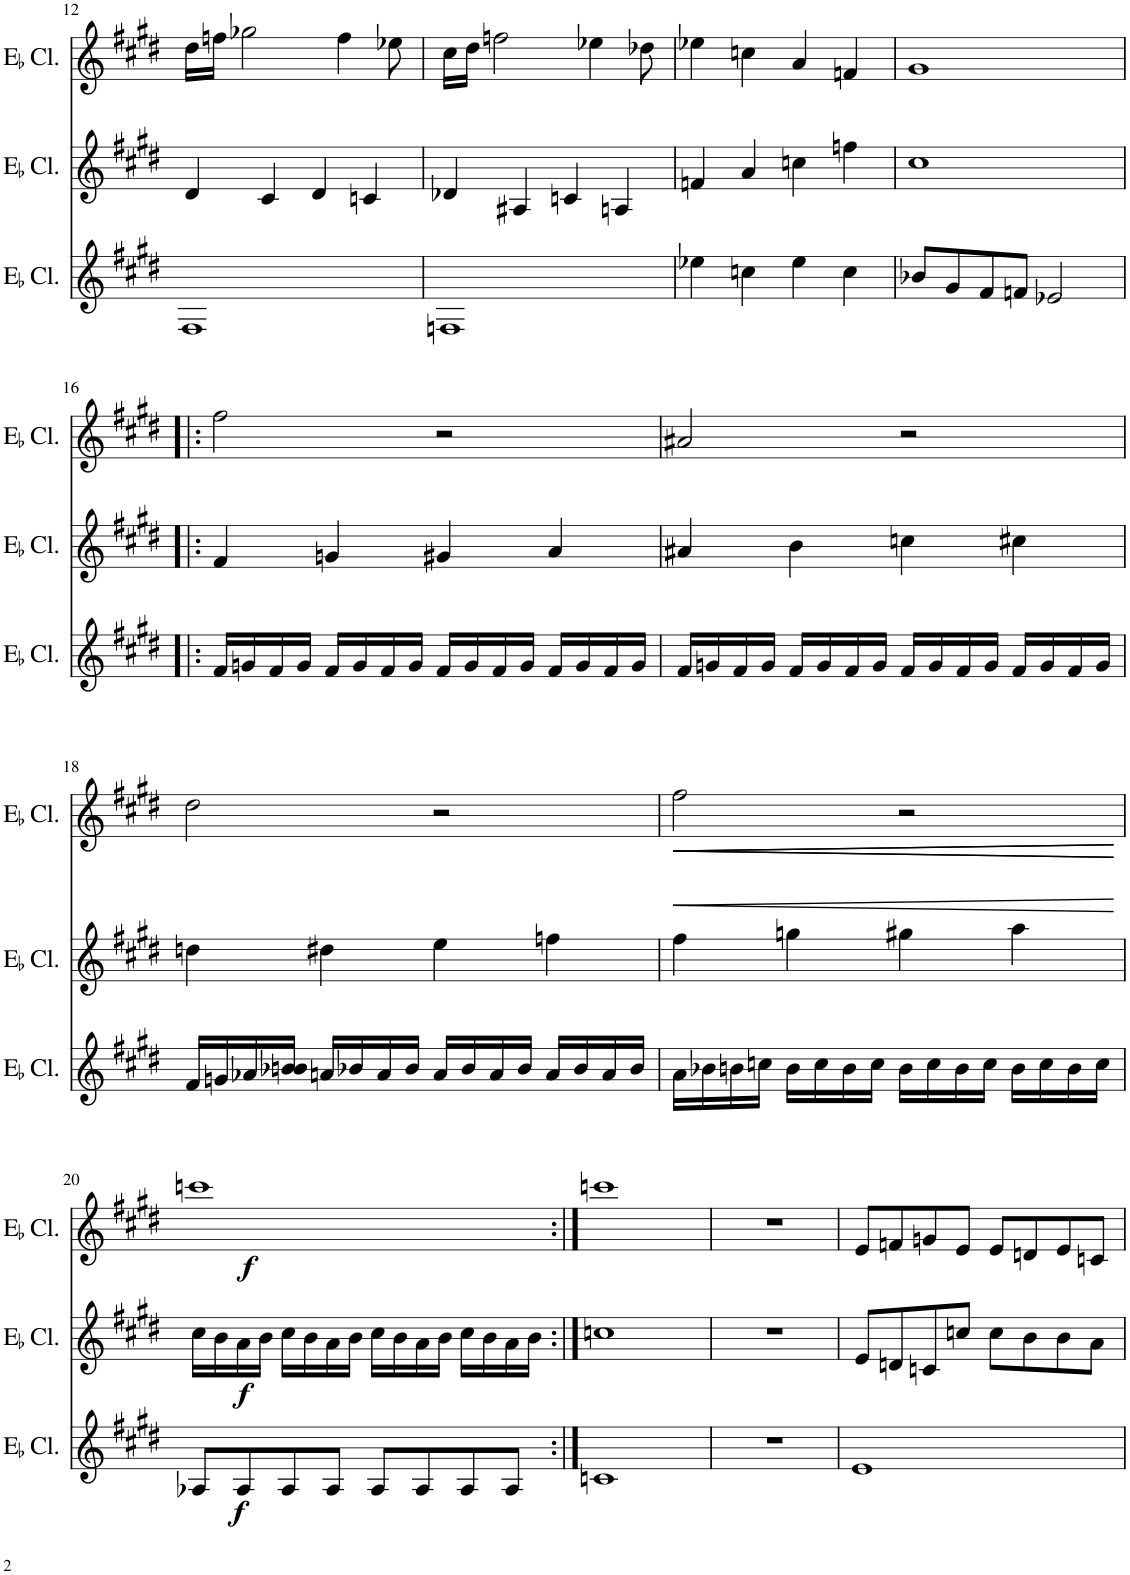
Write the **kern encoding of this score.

**kern	**dynam	**kern	**dynam	**kern	**dynam
*part3	*part3	*part2	*part2	*part1	*part1
*staff3	*staff3	*staff2	*staff2	*staff1	*staff1
*I"EaccidentalFlat Clarinet	*	*I"EaccidentalFlat Clarinet	*	*I"EaccidentalFlat Clarinet	*
*I'EaccidentalFlat Cl.	*	*I'EaccidentalFlat Cl.	*	*I'EaccidentalFlat Cl.	*
!!LO:PB:g=z
*clefG2	*	*clefG2	*	*clefG2	*
*Trd-2c-3	*	*Trd-2c-3	*	*Trd-2c-3	*
*k[f#c#g#d#]	*	*k[f#c#g#d#]	*	*k[f#c#g#d#]	*
*M4/4	*	*M4/4	*	*M4/4	*
=12	=12	=12	=12	=12	=12
1F#	.	4d#/	.	16dd#\LL	.
.	.	.	.	16ffn\JJ	.
.	.	.	.	2gg-X\	.
.	.	4c#/	.	.	.
.	.	4d#/	.	.	.
.	.	.	.	4ff\	.
.	.	4cn/	.	.	.
.	.	.	.	8ee-X\	.
=13	=13	=13	=13	=13	=13
1Fn	.	4d-X/	.	16cc#\LL	.
.	.	.	.	16dd#\JJ	.
.	.	.	.	2ffn\	.
.	.	4A#X/	.	.	.
.	.	4cn/	.	.	.
.	.	.	.	4ee-X\	.
.	.	4An/	.	.	.
.	.	.	.	8dd-X\	.
=14	=14	=14	=14	=14	=14
4ee-X\	.	4fn/	.	4ee-X\	.
4ccn\	.	4a/	.	4ccn\	.
4ee-\	.	4ccn\	.	4a/	.
4cc\	.	4ffn\	.	4fn/	.
=15	=15	=15	=15	=15	=15
8b-X/L	.	1cc#	.	1g#	.
8g#/	.	.	.	.	.
8f#/	.	.	.	.	.
8fn/J	.	.	.	.	.
2e-X/	.	.	.	.	.
!!LO:LB:g=z
=16!|:	=16!|:	=16!|:	=16!|:	=16!|:	=16!|:
16f#/LL	.	4f#/	.	2ff#\	.
16gn/	.	.	.	.	.
16f#/	.	.	.	.	.
16g/JJ	.	.	.	.	.
16f#/LL	.	4gn/	.	.	.
16g/	.	.	.	.	.
16f#/	.	.	.	.	.
16g/JJ	.	.	.	.	.
16f#/LL	.	4g#X/	.	2r	.
16g/	.	.	.	.	.
16f#/	.	.	.	.	.
16g/JJ	.	.	.	.	.
16f#/LL	.	4a/	.	.	.
16g/	.	.	.	.	.
16f#/	.	.	.	.	.
16g/JJ	.	.	.	.	.
=17	=17	=17	=17	=17	=17
16f#/LL	.	4a#X/	.	2a#X/	.
16gn/	.	.	.	.	.
16f#/	.	.	.	.	.
16g/JJ	.	.	.	.	.
16f#/LL	.	4b\	.	.	.
16g/	.	.	.	.	.
16f#/	.	.	.	.	.
16g/JJ	.	.	.	.	.
16f#/LL	.	4ccn\	.	2r	.
16g/	.	.	.	.	.
16f#/	.	.	.	.	.
16g/JJ	.	.	.	.	.
16f#/LL	.	4cc#X\	.	.	.
16g/	.	.	.	.	.
16f#/	.	.	.	.	.
16g/JJ	.	.	.	.	.
!!LO:LB:g=z
=18	=18	=18	=18	=18	=18
16f#/LL	.	4ddn\	.	2dd#\	.
16gn/	.	.	.	.	.
16a-X/	.	.	.	.	.
16b-X/ 16bn/JJ	.	.	.	.	.
16an/LL	.	4dd#X\	.	.	.
16b-X/	.	.	.	.	.
16a/	.	.	.	.	.
16b-/JJ	.	.	.	.	.
16a/LL	.	4ee\	.	2r	.
16b-/	.	.	.	.	.
16a/	.	.	.	.	.
16b-/JJ	.	.	.	.	.
16a/LL	.	4ffn\	.	.	.
16b-/	.	.	.	.	.
16a/	.	.	.	.	.
16b-/JJ	.	.	.	.	.
=19	=19	=19	=19	=19	=19
!	!	!	!	!	!LO:HP:b
16a\LL	.	4ff#\	.	2ff#\	<
16b-X\	.	.	.	.	.
16bn\	.	.	.	.	.
16ccn\JJ	.	.	.	.	.
16b\LL	.	4ggn\	.	.	.
16cc\	.	.	.	.	.
16b\	.	.	.	.	.
16cc\JJ	.	.	.	.	.
!	!	!	!	!	!LO:HP:b
!	!	!	!	!	!LO:HP:n=1:b
16b\LL	.	4gg#X\	.	2r	< <
16cc\	.	.	.	.	.
16b\	.	.	.	.	.
16cc\JJ	.	.	.	.	.
16b\LL	.	4aa\	.	.	.
16cc\	.	.	.	.	.
16b\	.	.	.	.	.
16cc\JJ	.	.	.	.	.
.	.	.	.	.	[ [
!!LO:LB:g=z
=20	=20	=20	=20	=20	=20
!	!	!	!	!	!LO:DY:b
8A-X/L	.	16cc#\LL	.	1cccn	f
.	.	16b\	.	.	.
!	!LO:DY:b	!	!LO:DY:b	!	!
8A-/	f	16a\	f	.	.
.	.	16b\JJ	.	.	.
8A-/	.	16cc#\LL	.	.	.
.	.	16b\	.	.	.
8A-/J	.	16a\	.	.	.
.	.	16b\JJ	.	.	.
8A-/L	.	16cc#\LL	.	.	.
.	.	16b\	.	.	.
8A-/	.	16a\	.	.	.
.	.	16b\JJ	.	.	.
8A-/	.	16cc#\LL	.	.	.
.	.	16b\	.	.	.
8A-/J	.	16a\	.	.	.
.	.	16b\JJ	.	.	.
.	.	.	.	.	[
=21:|!	=21:|!	=21:|!	=21:|!	=21:|!	=21:|!
1cn	.	1ccn	.	1cccn	.
=22	=22	=22	=22	=22	=22
1r	.	1r	.	1r	.
=23	=23	=23	=23	=23	=23
1e	.	8e/L	.	8e/L	.
.	.	8dn/	.	8fn/	.
.	.	8cn/	.	8gn/	.
.	.	8ccn/J	.	8e/J	.
.	.	8cc\L	.	8e/L	.
.	.	8b\	.	8dn/	.
.	.	8b\	.	8e/	.
.	.	8a\J	.	8cn/J	.
=	=	=	=	=	=
*-	*-	*-	*-	*-	*-
